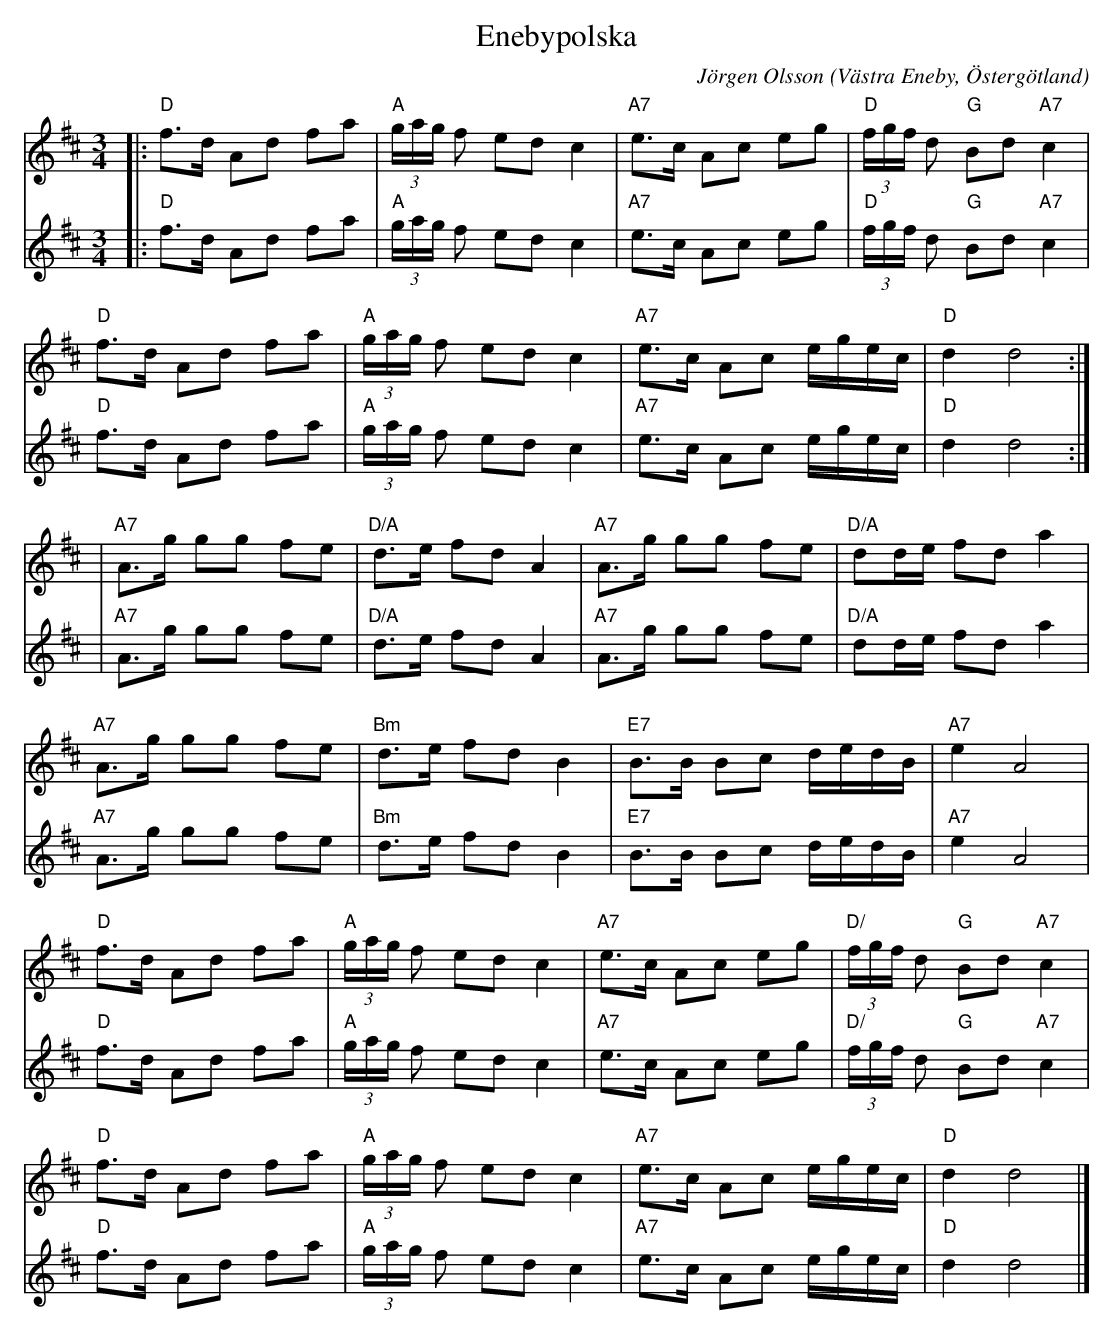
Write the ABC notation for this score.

X:1
T:Enebypolska
C:Jörgen Olsson
O:Västra Eneby, Östergötland
M:3/4
L:1/8
K:D
V:1
|:"D"f>d Ad fa|"A"(3g/a/g/ f ed c2|"A7"e>c Ac eg|"D"(3f/g/f/ d "G"Bd "A7"c2|
"D"f>d Ad fa|"A"(3g/a/g/ f ed c2|"A7"e>c Ac e/g/e/c/|"D"d2 d4:|
|"A7"A>g gg fe|"D/A"d>e fd A2|"A7"A>g gg fe|"D/A" dd/e/ fd a2|
"A7"A>g gg fe|"Bm"d>e fd B2|"E7"B>B Bc d/e/d/B/|"A7" e2 A4|
"D"f>d Ad fa|"A"(3g/a/g/ f ed c2|"A7"e>c Ac eg|"D/"(3f/g/f/ d "G"Bd "A7"c2|
"D"f>d Ad fa|"A"(3g/a/g/ f ed c2|"A7"e>c Ac e/g/e/c/|"D"d2 d4 |]
V:2
|:"D"f>d Ad fa|"A"(3g/a/g/ f ed c2|"A7"e>c Ac eg|"D"(3f/g/f/ d "G"Bd "A7"c2|
"D"f>d Ad fa|"A"(3g/a/g/ f ed c2|"A7"e>c Ac e/g/e/c/|"D"d2 d4:|
|"A7"A>g gg fe|"D/A"d>e fd A2|"A7"A>g gg fe|"D/A" dd/e/ fd a2|
"A7"A>g gg fe|"Bm"d>e fd B2|"E7"B>B Bc d/e/d/B/|"A7" e2 A4|
"D"f>d Ad fa|"A"(3g/a/g/ f ed c2|"A7"e>c Ac eg|"D/"(3f/g/f/ d "G"Bd "A7"c2|
"D"f>d Ad fa|"A"(3g/a/g/ f ed c2|"A7"e>c Ac e/g/e/c/|"D"d2 d4 |]
